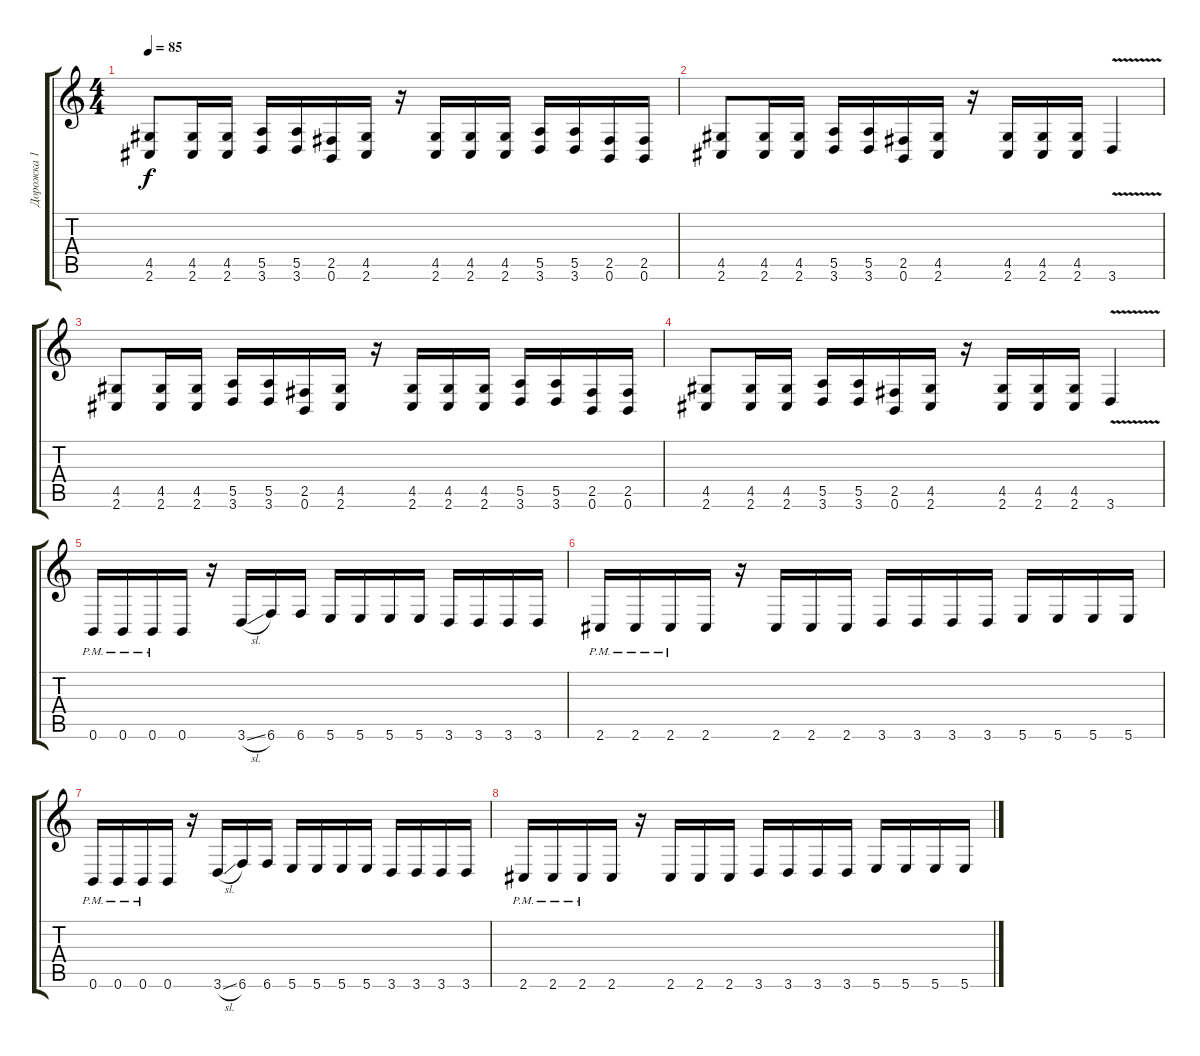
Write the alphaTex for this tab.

\track ("Дорожка 1" "Дорожка 1") {instrument distortionguitar}
\staff {score tabs}
\tuning (B3 Gb3 D3 A2 E2 B1) {hide}
\ts (4 4)
\tempo 85
\clef g2
\ks c
(4.5 2.6).8{dy f} (4.5 2.6).16 (4.5 2.6).16 (5.5 3.6).16 (5.5 3.6).16 (2.5 0.6).16 (4.5 2.6).16 r.16 (4.5 2.6).16 (4.5 2.6).16 (4.5 2.6).16 (5.5 3.6).16 (5.5 3.6).16 (2.5 0.6).16 (2.5 0.6).16 |
(4.5 2.6).8 (4.5 2.6).16 (4.5 2.6).16 (5.5 3.6).16 (5.5 3.6).16 (2.5 0.6).16 (4.5 2.6).16 r.16 (4.5 2.6).16 (4.5 2.6).16 (4.5 2.6).16 3.6{v}.4 |
(4.5 2.6).8 (4.5 2.6).16 (4.5 2.6).16 (5.5 3.6).16 (5.5 3.6).16 (2.5 0.6).16 (4.5 2.6).16 r.16 (4.5 2.6).16 (4.5 2.6).16 (4.5 2.6).16 (5.5 3.6).16 (5.5 3.6).16 (2.5 0.6).16 (2.5 0.6).16 |
(4.5 2.6).8 (4.5 2.6).16 (4.5 2.6).16 (5.5 3.6).16 (5.5 3.6).16 (2.5 0.6).16 (4.5 2.6).16 r.16 (4.5 2.6).16 (4.5 2.6).16 (4.5 2.6).16 3.6{v}.4 |
0.6{pm}.16 0.6{pm}.16 0.6{pm}.16 0.6.16 r.16 3.6{sl}.16 6.6.16 6.6.16 5.6.16 5.6.16 5.6.16 5.6.16 3.6.16 3.6.16 3.6.16 3.6.16 |
2.6{pm}.16 2.6{pm}.16 2.6{pm}.16 2.6.16 r.16 2.6.16 2.6.16 2.6.16 3.6.16 3.6.16 3.6.16 3.6.16 5.6.16 5.6.16 5.6.16 5.6.16 |
0.6{pm}.16 0.6{pm}.16 0.6{pm}.16 0.6.16 r.16 3.6{sl}.16 6.6.16 6.6.16 5.6.16 5.6.16 5.6.16 5.6.16 3.6.16 3.6.16 3.6.16 3.6.16 |
2.6{pm}.16 2.6{pm}.16 2.6{pm}.16 2.6.16 r.16 2.6.16 2.6.16 2.6.16 3.6.16 3.6.16 3.6.16 3.6.16 5.6.16 5.6.16 5.6.16 5.6.16
